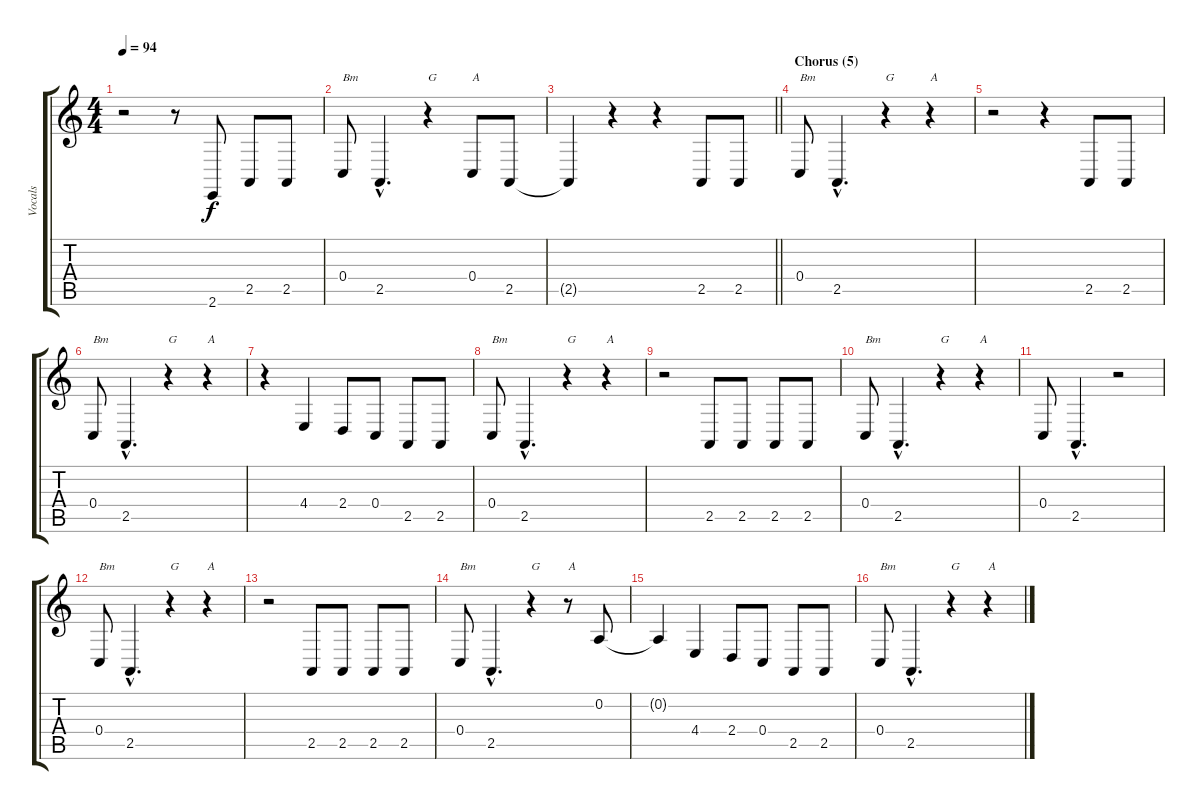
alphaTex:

\track ("Vocals" "Vocals") {instrument sopranosax}
\staff {score tabs}
\tuning (D4 A3 F3 C3 G2 D2) {hide}
\ts (4 4)
\tempo 94
\clef g2
\ks aminor
r.2{dy f} r.8 2.6.8 2.5.8 2.5.8 |
0.4.8{txt "Bm"} 2.5{hac}.4{d} r.4{txt "G"} 0.4.8{txt "A"} 2.5.8 |
\barLineRight lightlight
2.5{t}.4 r.4 r.4 2.5.8 2.5.8 |
\section ("" "Chorus (5)")
0.4.8{txt "Bm"} 2.5{hac}.4{d} r.4{txt "G"} r.4{txt "A"} |
r.2 r.4 2.5.8 2.5.8 |
0.4.8{txt "Bm"} 2.5{hac}.4{d} r.4{txt "G"} r.4{txt "A"} |
r.4 4.4.4 2.4.8 0.4.8 2.5.8 2.5.8 |
0.4.8{txt "Bm"} 2.5{hac}.4{d} r.4{txt "G"} r.4{txt "A"} |
r.2 2.5.8 2.5.8 2.5.8 2.5.8 |
0.4.8{txt "Bm"} 2.5{hac}.4{d} r.4{txt "G"} r.4{txt "A"} |
0.4.8 2.5{hac}.4{d} r.2 |
0.4.8{txt "Bm"} 2.5{hac}.4{d} r.4{txt "G"} r.4{txt "A"} |
r.2 2.5.8 2.5.8 2.5.8 2.5.8 |
0.4.8{txt "Bm"} 2.5{hac}.4{d} r.4{txt "G"} r.8{txt "A"} 0.2.8 |
0.2{t}.4 4.4.4 2.4.8 0.4.8 2.5.8 2.5.8 |
0.4.8{txt "Bm"} 2.5{hac}.4{d} r.4{txt "G"} r.4{txt "A"}
